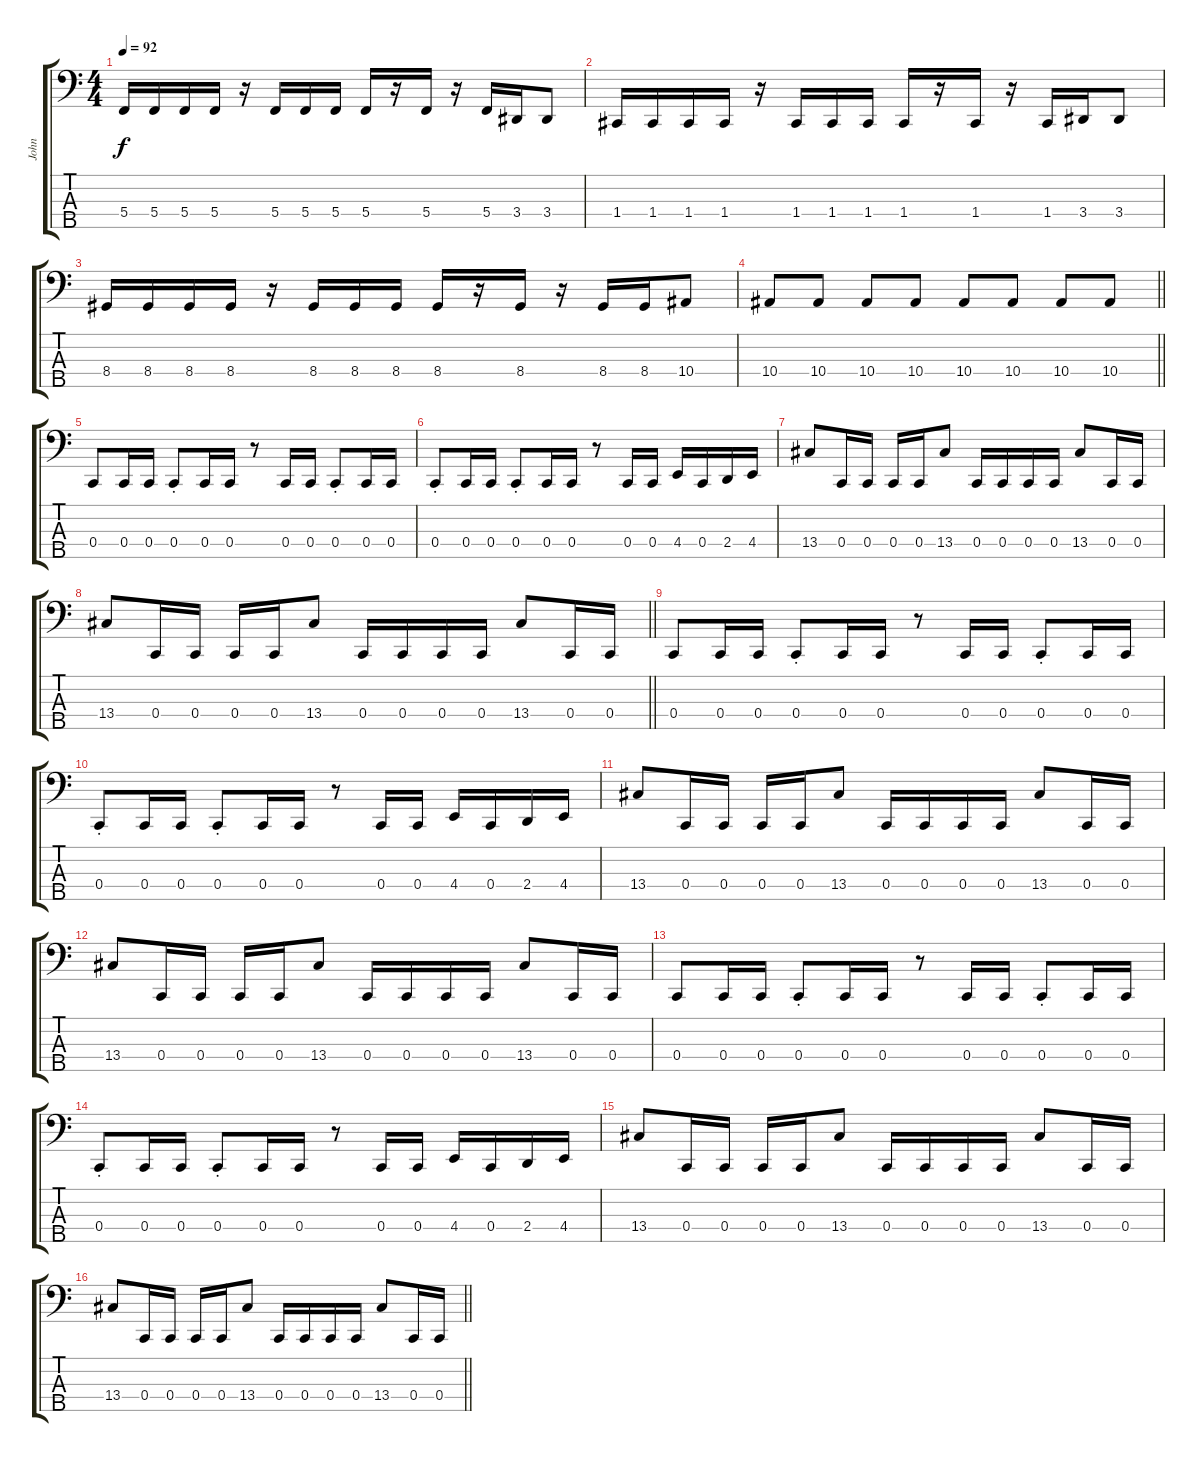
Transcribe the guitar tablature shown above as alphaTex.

\track ("John" "John") {instrument electricbassfinger}
\staff {score tabs}
\tuning (F2 C2 G1 C1 A0) {hide}
\ts (4 4)
\tempo 92
\clef f4
\ks c
5.4.16{dy f} 5.4.16 5.4.16 5.4.16 r.16 5.4.16 5.4.16 5.4.16 5.4.16 r.16 5.4.16 r.16 5.4.16 3.4.16 3.4.8 |
1.4.16 1.4.16 1.4.16 1.4.16 r.16 1.4.16 1.4.16 1.4.16 1.4.16 r.16 1.4.16 r.16 1.4.16 3.4.16 3.4.8 |
8.4.16 8.4.16 8.4.16 8.4.16 r.16 8.4.16 8.4.16 8.4.16 8.4.16 r.16 8.4.16 r.16 8.4.16 8.4.16 10.4.8 |
\barLineRight lightlight
10.4.8 10.4.8 10.4.8 10.4.8 10.4.8 10.4.8 10.4.8 10.4.8 |
0.4.8 0.4.16 0.4.16 0.4{st}.8 0.4.16 0.4.16 r.8 0.4.16 0.4.16 0.4{st}.8 0.4.16 0.4.16 |
0.4{st}.8 0.4.16 0.4.16 0.4{st}.8 0.4.16 0.4.16 r.8 0.4.16 0.4.16 4.4.16 0.4.16 2.4.16 4.4.16 |
13.4.8 0.4.16 0.4.16 0.4.16 0.4.16 13.4.8 0.4.16 0.4.16 0.4.16 0.4.16 13.4.8 0.4.16 0.4.16 |
\barLineRight lightlight
13.4.8 0.4.16 0.4.16 0.4.16 0.4.16 13.4.8 0.4.16 0.4.16 0.4.16 0.4.16 13.4.8 0.4.16 0.4.16 |
0.4.8 0.4.16 0.4.16 0.4{st}.8 0.4.16 0.4.16 r.8 0.4.16 0.4.16 0.4{st}.8 0.4.16 0.4.16 |
0.4{st}.8 0.4.16 0.4.16 0.4{st}.8 0.4.16 0.4.16 r.8 0.4.16 0.4.16 4.4.16 0.4.16 2.4.16 4.4.16 |
13.4.8 0.4.16 0.4.16 0.4.16 0.4.16 13.4.8 0.4.16 0.4.16 0.4.16 0.4.16 13.4.8 0.4.16 0.4.16 |
13.4.8 0.4.16 0.4.16 0.4.16 0.4.16 13.4.8 0.4.16 0.4.16 0.4.16 0.4.16 13.4.8 0.4.16 0.4.16 |
0.4.8 0.4.16 0.4.16 0.4{st}.8 0.4.16 0.4.16 r.8 0.4.16 0.4.16 0.4{st}.8 0.4.16 0.4.16 |
0.4{st}.8 0.4.16 0.4.16 0.4{st}.8 0.4.16 0.4.16 r.8 0.4.16 0.4.16 4.4.16 0.4.16 2.4.16 4.4.16 |
13.4.8 0.4.16 0.4.16 0.4.16 0.4.16 13.4.8 0.4.16 0.4.16 0.4.16 0.4.16 13.4.8 0.4.16 0.4.16 |
\barLineRight lightlight
13.4.8 0.4.16 0.4.16 0.4.16 0.4.16 13.4.8 0.4.16 0.4.16 0.4.16 0.4.16 13.4.8 0.4.16 0.4.16
